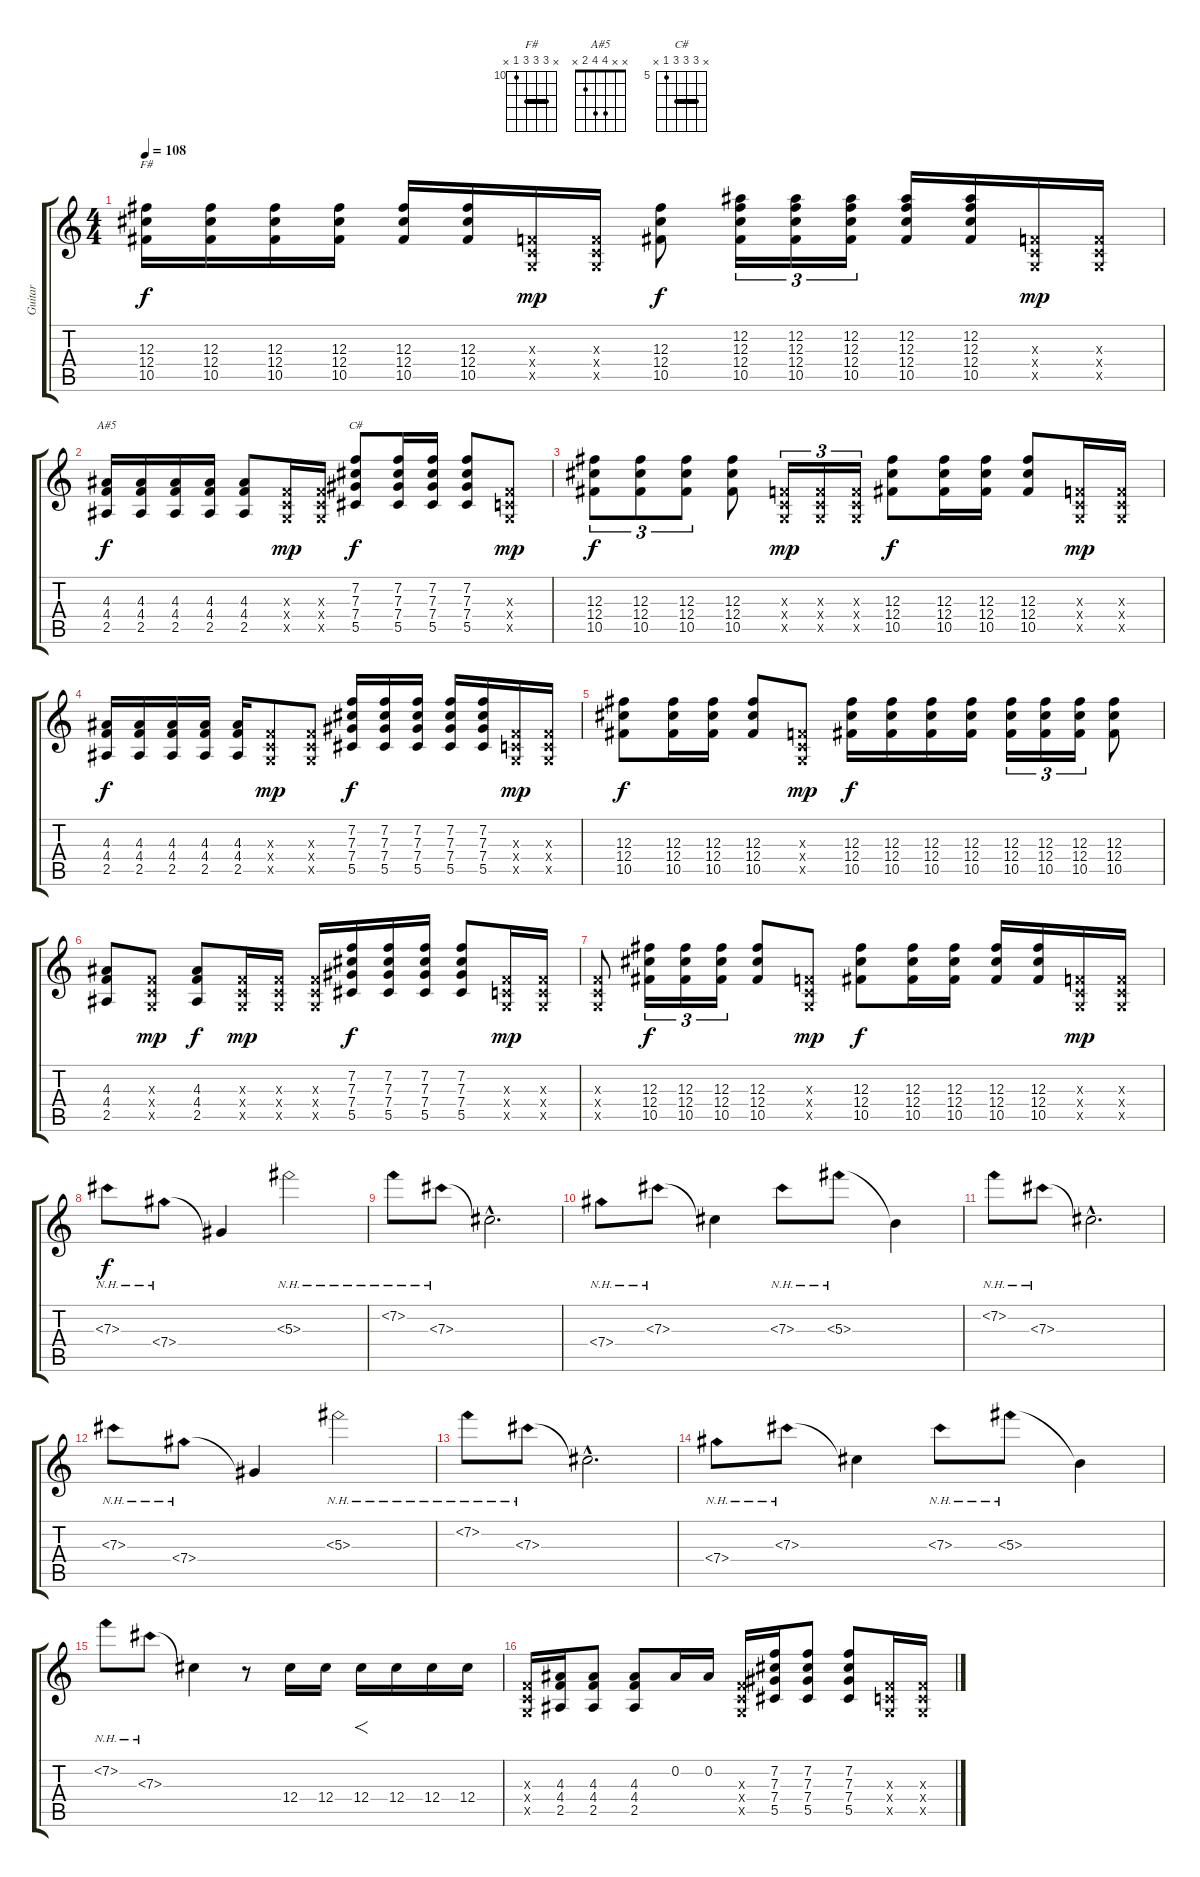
\track ("Guitar" "Guitar") {instrument distortionguitar}
\staff {score tabs}
\tuning (Eb4 Bb3 Gb3 Db3 Ab2 Eb2) {hide}
\chord ("F#" x 12 12 12 10 x) {firstfret 10 barre 12}
\chord ("A#5" x x 4 4 2 x)
\chord ("C#" x 7 7 7 5 x) {firstfret 5 barre 7}
\ts (4 4)
\tempo 108
\clef g2
\ks c
(12.3 12.4 10.5).16{ch "F#" dy f} (12.3 12.4 10.5).16 (12.3 12.4 10.5).16 (12.3 12.4 10.5).16 (12.3 12.4 10.5).16 (12.3 12.4 10.5).16 (-1.3{x} -1.4{x} -1.5{x}).16{dy mp} (-1.3{x} -1.4{x} -1.5{x}).16 (12.3 12.4 10.5).8{dy f} (12.2 12.3 12.4 10.5).16{tu (3 2)} (12.2 12.3 12.4 10.5).16{tu (3 2)} (12.2 12.3 12.4 10.5).16{tu (3 2)} (12.2 12.3 12.4 10.5).16 (12.2 12.3 12.4 10.5).16 (-1.3{x} -1.4{x} -1.5{x}).16{dy mp} (-1.3{x} -1.4{x} -1.5{x}).16 |
(4.3 4.4 2.5).16{ch "A#5" dy f} (4.3 4.4 2.5).16 (4.3 4.4 2.5).16 (4.3 4.4 2.5).16 (4.3 4.4 2.5).8 (-1.3{x} -1.4{x} -1.5{x}).16{dy mp} (-1.3{x} -1.4{x} -1.5{x}).16 (7.2 7.3 7.4 5.5).8{ch "C#" dy f} (7.2 7.3 7.4 5.5).16 (7.2 7.3 7.4 5.5).16 (7.2 7.3 7.4 5.5).8 (-1.3{x} -1.4{x} -1.5{x}).8{dy mp} |
(12.3 12.4 10.5).8{tu (3 2) dy f} (12.3 12.4 10.5).8{tu (3 2)} (12.3 12.4 10.5).8{tu (3 2)} (12.3 12.4 10.5).8 (-1.3{x} -1.4{x} -1.5{x}).16{tu (3 2) dy mp} (-1.3{x} -1.4{x} -1.5{x}).16{tu (3 2)} (-1.3{x} -1.4{x} -1.5{x}).16{tu (3 2)} (12.3 12.4 10.5).8{dy f} (12.3 12.4 10.5).16 (12.3 12.4 10.5).16 (12.3 12.4 10.5).8 (-1.3{x} -1.4{x} -1.5{x}).16{dy mp} (-1.3{x} -1.4{x} -1.5{x}).16 |
(4.3 4.4 2.5).16{dy f} (4.3 4.4 2.5).16 (4.3 4.4 2.5).16 (4.3 4.4 2.5).16 (4.3 4.4 2.5).16 (-1.3{x} -1.4{x} -1.5{x}).8{dy mp} (-1.3{x} -1.4{x} -1.5{x}).8 (7.2 7.3 7.4 5.5).16{dy f} (7.2 7.3 7.4 5.5).16 (7.2 7.3 7.4 5.5).16 (7.2 7.3 7.4 5.5).16 (7.2 7.3 7.4 5.5).16 (-1.3{x} -1.4{x} -1.5{x}).16{dy mp} (-1.3{x} -1.4{x} -1.5{x}).16 |
(12.3 12.4 10.5).8{dy f} (12.3 12.4 10.5).16 (12.3 12.4 10.5).16 (12.3 12.4 10.5).8 (-1.3{x} -1.4{x} -1.5{x}).8{dy mp} (12.3 12.4 10.5).16{dy f} (12.3 12.4 10.5).16 (12.3 12.4 10.5).16 (12.3 12.4 10.5).16 (12.3 12.4 10.5).16{tu (3 2)} (12.3 12.4 10.5).16{tu (3 2)} (12.3 12.4 10.5).16{tu (3 2)} (12.3 12.4 10.5).8 |
(4.3 4.4 2.5).8 (-1.3{x} -1.4{x} -1.5{x}).8{dy mp} (4.3 4.4 2.5).8{dy f} (-1.3{x} -1.4{x} -1.5{x}).16{dy mp} (-1.3{x} -1.4{x} -1.5{x}).16 (-1.3{x} -1.4{x} -1.5{x}).16 (7.2 7.3 7.4 5.5).16{dy f} (7.2 7.3 7.4 5.5).16 (7.2 7.3 7.4 5.5).16 (7.2 7.3 7.4 5.5).8 (-1.3{x} -1.4{x} -1.5{x}).16{dy mp} (-1.3{x} -1.4{x} -1.5{x}).16 |
(-1.3{x} -1.4{x} -1.5{x}).8 (12.3 12.4 10.5).16{tu (3 2) dy f} (12.3 12.4 10.5).16{tu (3 2)} (12.3 12.4 10.5).16{tu (3 2)} (12.3 12.4 10.5).8 (-1.3{x} -1.4{x} -1.5{x}).8{dy mp} (12.3 12.4 10.5).8{dy f} (12.3 12.4 10.5).16 (12.3 12.4 10.5).16 (12.3 12.4 10.5).16 (12.3 12.4 10.5).16 (-1.3{x} -1.4{x} -1.5{x}).16{dy mp} (-1.3{x} -1.4{x} -1.5{x}).16 |
7.3{nh}.8{dy f} 7.4{nh}.8 7.4{t}.4 5.3{nh}.2 |
7.2{nh}.8 7.3{nh}.8 7.3{hac t}.2{d} |
7.4{nh}.8 7.3{nh}.8 7.3{t}.4 7.3{nh}.8 5.3{nh}.8 5.3{t}.4 |
7.2{nh}.8 7.3{nh}.8 7.3{hac t}.2{d} |
7.3{nh}.8 7.4{nh}.8 7.4{t}.4 5.3{nh}.2 |
7.2{nh}.8 7.3{nh}.8 7.3{hac t}.2{d} |
7.4{nh}.8 7.3{nh}.8 7.3{t}.4 7.3{nh}.8 5.3{nh}.8 5.3{t}.4 |
7.2{nh}.8 7.3{nh}.8 7.3{t}.4 r.8 12.4.16 12.4.16 12.4.16{f} 12.4.16 12.4.16 12.4.16 |
(-1.3{x} -1.4{x} -1.5{x}).16 (4.3 4.4 2.5).16 (4.3 4.4 2.5).8 (4.3 4.4 2.5).8 0.2.16 0.2.16 (-1.3{x} -1.4{x} -1.5{x}).16 (7.2 7.3 7.4 5.5).16 (7.2 7.3 7.4 5.5).8 (7.2 7.3 7.4 5.5).8 (-1.3{x} -1.4{x} -1.5{x}).16 (-1.3{x} -1.4{x} -1.5{x}).16
